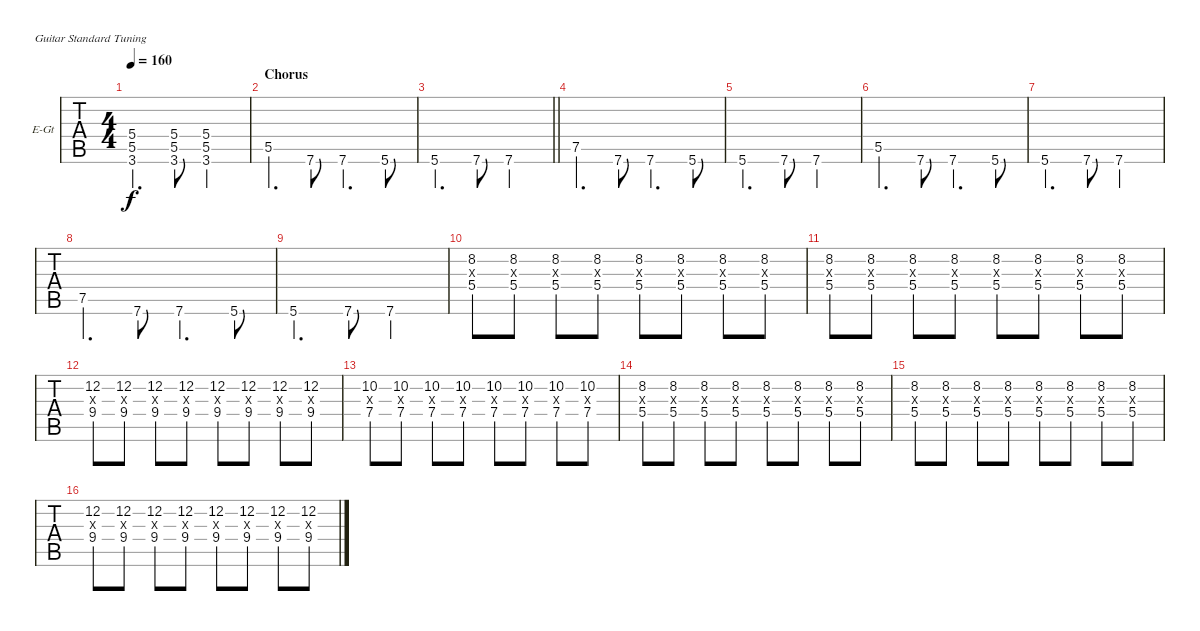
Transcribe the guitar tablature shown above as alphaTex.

\bracketExtendMode groupsimilarinstruments
\firstSystemTrackNameOrientation horizontal
\otherSystemsTrackNameOrientation horizontal
\track ("Albert" "E-Gt") {instrument overdrivenguitar}
\staff {tabs}
\tuning (E4 B3 G3 D3 A2 E2)
\ts (4 4)
\tempo 160
\clef g2
\ks c
(5.4 5.5 3.6).4{d dy f} (5.4 5.5 3.6).8 (5.4{st} 5.5{st} 3.6{st}).2 |
\section ("" "Chorus")
5.5.4{d} 7.6.8 7.6.4{d} 5.6.8 |
\barLineRight lightlight
5.6.4{d} 7.6.8 7.6.2 |
7.5.4{d} 7.6.8 7.6.4{d} 5.6.8 |
5.6.4{d} 7.6.8 7.6.2 |
5.5.4{d} 7.6.8 7.6.4{d} 5.6.8 |
5.6.4{d} 7.6.8 7.6.2 |
7.5.4{d} 7.6.8 7.6.4{d} 5.6.8 |
5.6.4{d} 7.6.8 7.6.2 |
(8.2 0.3{x} 5.4).8 (8.2 0.3{x} 5.4).8 (8.2 0.3{x} 5.4).8 (8.2 0.3{x} 5.4).8 (8.2 0.3{x} 5.4).8 (8.2 0.3{x} 5.4).8 (8.2 0.3{x} 5.4).8 (8.2 0.3{x} 5.4).8 |
(8.2 0.3{x} 5.4).8 (8.2 0.3{x} 5.4).8 (8.2 0.3{x} 5.4).8 (8.2 0.3{x} 5.4).8 (8.2 0.3{x} 5.4).8 (8.2 0.3{x} 5.4).8 (8.2 0.3{x} 5.4).8 (8.2 0.3{x} 5.4).8 |
(12.2 0.3{x} 9.4).8 (12.2 0.3{x} 9.4).8 (12.2 0.3{x} 9.4).8 (12.2 0.3{x} 9.4).8 (12.2 0.3{x} 9.4).8 (12.2 0.3{x} 9.4).8 (12.2 0.3{x} 9.4).8 (12.2 0.3{x} 9.4).8 |
(10.2 0.3{x} 7.4).8 (10.2 0.3{x} 7.4).8 (10.2 0.3{x} 7.4).8 (10.2 0.3{x} 7.4).8 (10.2 0.3{x} 7.4).8 (10.2 0.3{x} 7.4).8 (10.2 0.3{x} 7.4).8 (10.2 0.3{x} 7.4).8 |
(8.2 0.3{x} 5.4).8 (8.2 0.3{x} 5.4).8 (8.2 0.3{x} 5.4).8 (8.2 0.3{x} 5.4).8 (8.2 0.3{x} 5.4).8 (8.2 0.3{x} 5.4).8 (8.2 0.3{x} 5.4).8 (8.2 0.3{x} 5.4).8 |
(8.2 0.3{x} 5.4).8 (8.2 0.3{x} 5.4).8 (8.2 0.3{x} 5.4).8 (8.2 0.3{x} 5.4).8 (8.2 0.3{x} 5.4).8 (8.2 0.3{x} 5.4).8 (8.2 0.3{x} 5.4).8 (8.2 0.3{x} 5.4).8 |
(12.2 0.3{x} 9.4).8 (12.2 0.3{x} 9.4).8 (12.2 0.3{x} 9.4).8 (12.2 0.3{x} 9.4).8 (12.2 0.3{x} 9.4).8 (12.2 0.3{x} 9.4).8 (12.2 0.3{x} 9.4).8 (12.2 0.3{x} 9.4).8
